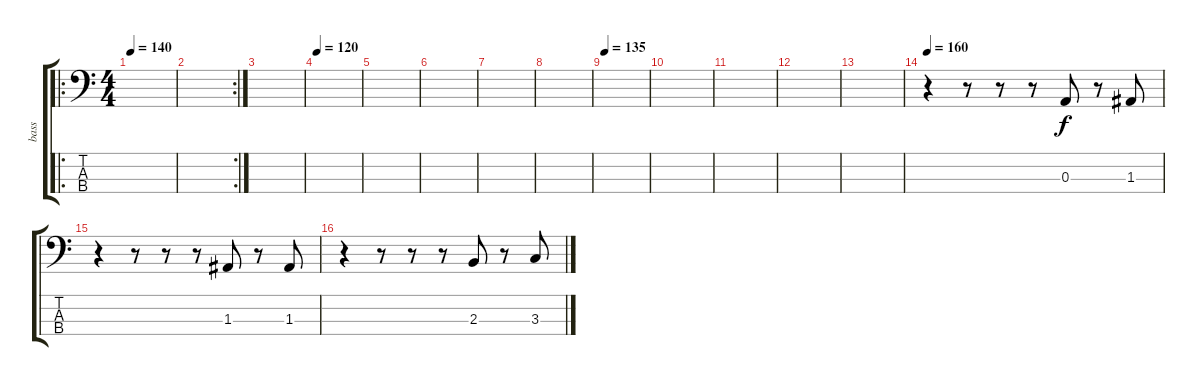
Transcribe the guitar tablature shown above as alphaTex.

\track ("bass" "bass") {instrument electricbassfinger}
\staff {score tabs}
\tuning (G2 D2 A1 E1) {hide}
\ro
\ts (4 4)
\tempo 140
\clef f4
\ks c
|
\rc 2
|
|
\tempo 120
|
|
|
|
|
\tempo 135
|
|
|
|
|
\tempo 160
r.4 r.8 r.8 r.8 0.3.8 r.8 1.3.8 |
r.4 r.8 r.8 r.8 1.3.8 r.8 1.3.8 |
r.4 r.8 r.8 r.8 2.3.8 r.8 3.3.8
